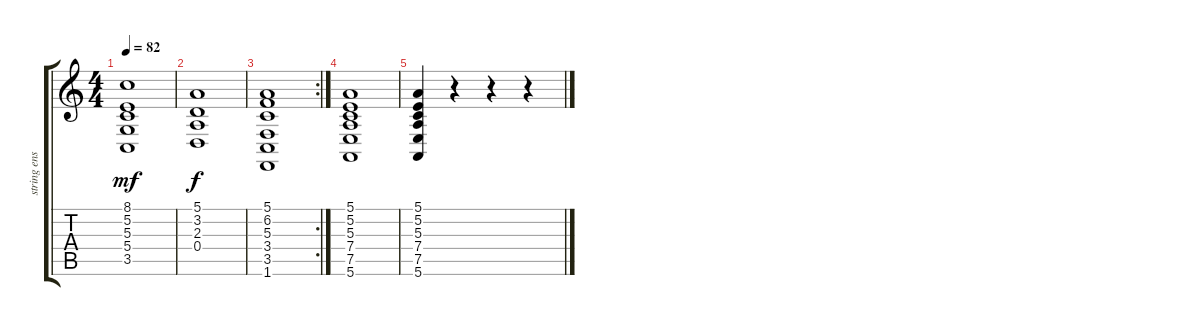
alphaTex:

\track ("string ensemble I" "string ens") {instrument stringensemble1}
\staff {score tabs}
\tuning (E4 B3 G3 D3 A2 E2) {hide}
\ts (4 4)
\tempo 82
\clef g2
\ks c
(8.1 5.2 5.3 5.4 3.5).1{dy mf} |
(5.1 3.2 2.3 0.4).1{dy f} |
\rc 2
(5.1 6.2 5.3 3.4 3.5 1.6).1 |
(5.1 5.2 5.3 7.4 7.5 5.6).1 |
(5.1 5.2 5.3 7.4 7.5 5.6).4 r.4 r.4 r.4
